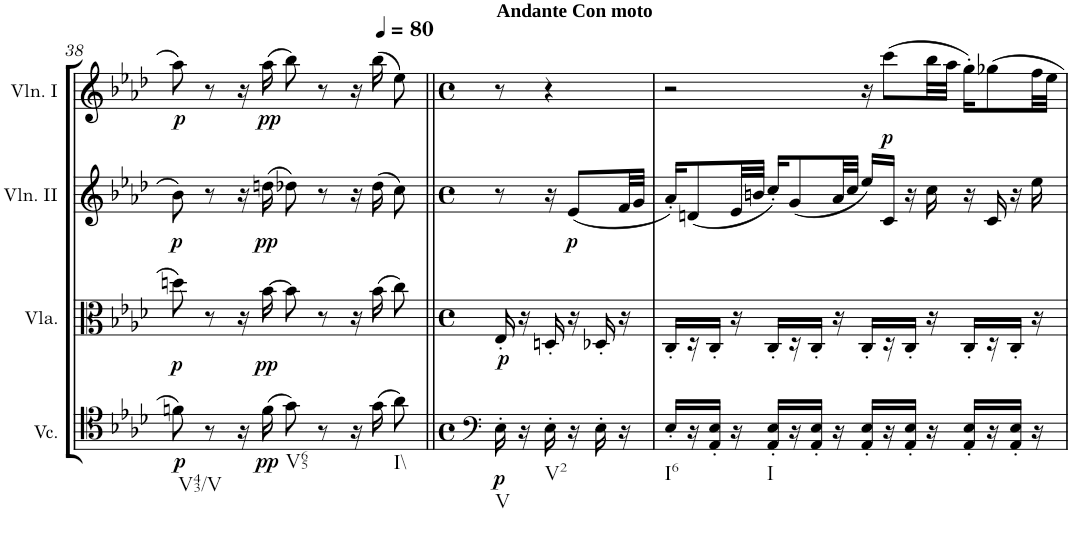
**kern	**dynam	**kern	**dynam	**kern	**dynam	**kern	**dynam
*part4	*part4	*part3	*part3	*part2	*part2	*part1	*part1
*staff4	*staff4	*staff3	*staff3	*staff2	*staff2	*staff1	*staff1
*I"Violoncello	*	*I"Viola	*	*I"Violin II	*	*I"Violin I	*
*I'Vc.	*	*I'Vla.	*	*I'Vln. II	*	*I'Vln. I	*
!!LO:PB:g=z
*clefC4	*	*clefC3	*	*clefG2	*	*clefG2	*
*k[b-e-a-d-]	*	*k[b-e-a-d-]	*	*k[b-e-a-d-]	*	*k[b-e-a-d-]	*
*A-:	*	*A-:	*	*A-:	*	*A-:	*
*M12/8	*	*M12/8	*	*M12/8	*	*M12/8	*
=38	=38	=38	=38	=38	=38	=38	=38
!LO:TX:b:t=V43/V	!	!	!	!	!	!	!
!	!LO:DY:b	!	!LO:DY:b	!	!LO:DY:b	!	!LO:DY:b
8fn\	p	8ddn\	p	8b-\	p	8aa-\	p
8r	.	8r	.	8r	.	8r	.
16r	.	16r	.	16r	.	16r	.
!	!LO:DY:b	!	!LO:DY:b	!	!LO:DY:b	!	!LO:DY:b
(16f\	pp	[16b-\	pp	(16ddn\	pp	(16aa-\	pp
!LO:TX:b:t=V65	!	!	!	!	!	!	!
8g\)	.	8b-\]	.	8dd-X\)	.	8bb-\)	.
8r	.	8r	.	8r	.	8r	.
16r	.	16r	.	16r	.	16r	.
(16g\	.	(16b-\	.	(16dd-\	.	(16bb-\	.
!LO:TX:b:t=I\\	!	!	!	!	!	!	!
8a-\)	.	8cc\)	.	8cc\)	.	8ee-\)	.
=38X2||	=38X2||	=38X2||	=38X2||	=38X2||	=38X2||	=38X2||	=38X2||
*clefF4	*	*	*	*	*	*	*
*M4/4	*	*M4/4	*	*M4/4	*	*M4/4	*
*met(c)	*	*met(c)	*	*met(c)	*	*met(c)	*
*	*	*	*	*	*	*MM80	*
!	!	!	!	!	!	!LO:TX:a:B:t=Andante Con moto	!
!LO:TX:b:t=V	!	!	!	!	!	!	!
!	!LO:DY:b	!	!LO:DY:b	!	!	!	!
16E-'\	p	16E-'/	p	8r	.	8r	.
16r	.	16r	.	.	.	.	.
!LO:TX:b:t=V2	!	!	!	!	!	!	!
16E-'\	.	16Dn'/	.	16r	.	4r	.
!	!	!	!	!	!LO:DY:b	!	!
16r	.	16r	.	(8e-/L	p	.	.
16E-'\	.	16D-X'/	.	.	.	.	.
16r	.	16r	.	32f/LL	.	.	.
.	.	.	.	32g/JJJ	.	.	.
=39	=39	=39	=39	=39	=39	=39	=39
!LO:TX:b:t=I6	!	!	!	!	!	!	!
16E-'/LL	.	16C'/LL	.	16a-'/KL)	.	2r	.
16r	.	16r	.	(8dn/	.	.	.
16AA-/' 16E-/'JJ	.	16C'/JJ	.	.	.	.	.
16r	.	16r	.	32e-/LL	.	.	.
.	.	.	.	32bn/JJJ	.	.	.
!LO:TX:b:t=I	!	!	!	!	!	!	!
16AA-/' 16E-/'LL	.	16C'/LL	.	16cc'/KL)	.	.	.
16r	.	16r	.	(8g/	.	.	.
16AA-/' 16E-/'JJ	.	16C'/JJ	.	.	.	.	.
16r	.	16r	.	32a-/LL	.	.	.
.	.	.	.	32cc/JJJ	.	.	.
16AA-/' 16E-/'LL	.	16C'/LL	.	16ee-/LL)	.	16r	.
!	!	!	!	!	!	!	!LO:DY:b
16r	.	16r	.	16c/JJ	.	(8ccc\L	p
16AA-/' 16E-/'JJ	.	16C'/JJ	.	16r	.	.	.
16r	.	16r	.	16cc\	.	32bb-\LL	.
.	.	.	.	.	.	32aa-\JJJ	.
16AA-/' 16E-/'LL	.	16C'/LL	.	16r	.	16gg'\KL)	.
16r	.	16r	.	16c/	.	8gg-X\	.
16AA-/' 16E-/'JJ	.	16C'/JJ	.	16r	.	.	.
16r	.	16r	.	16ee-\	.	32ff\LL	.
.	.	.	.	.	.	32ee-\JJJ	.
=	=	=	=	=	=	=	=
*-	*-	*-	*-	*-	*-	*-	*-
